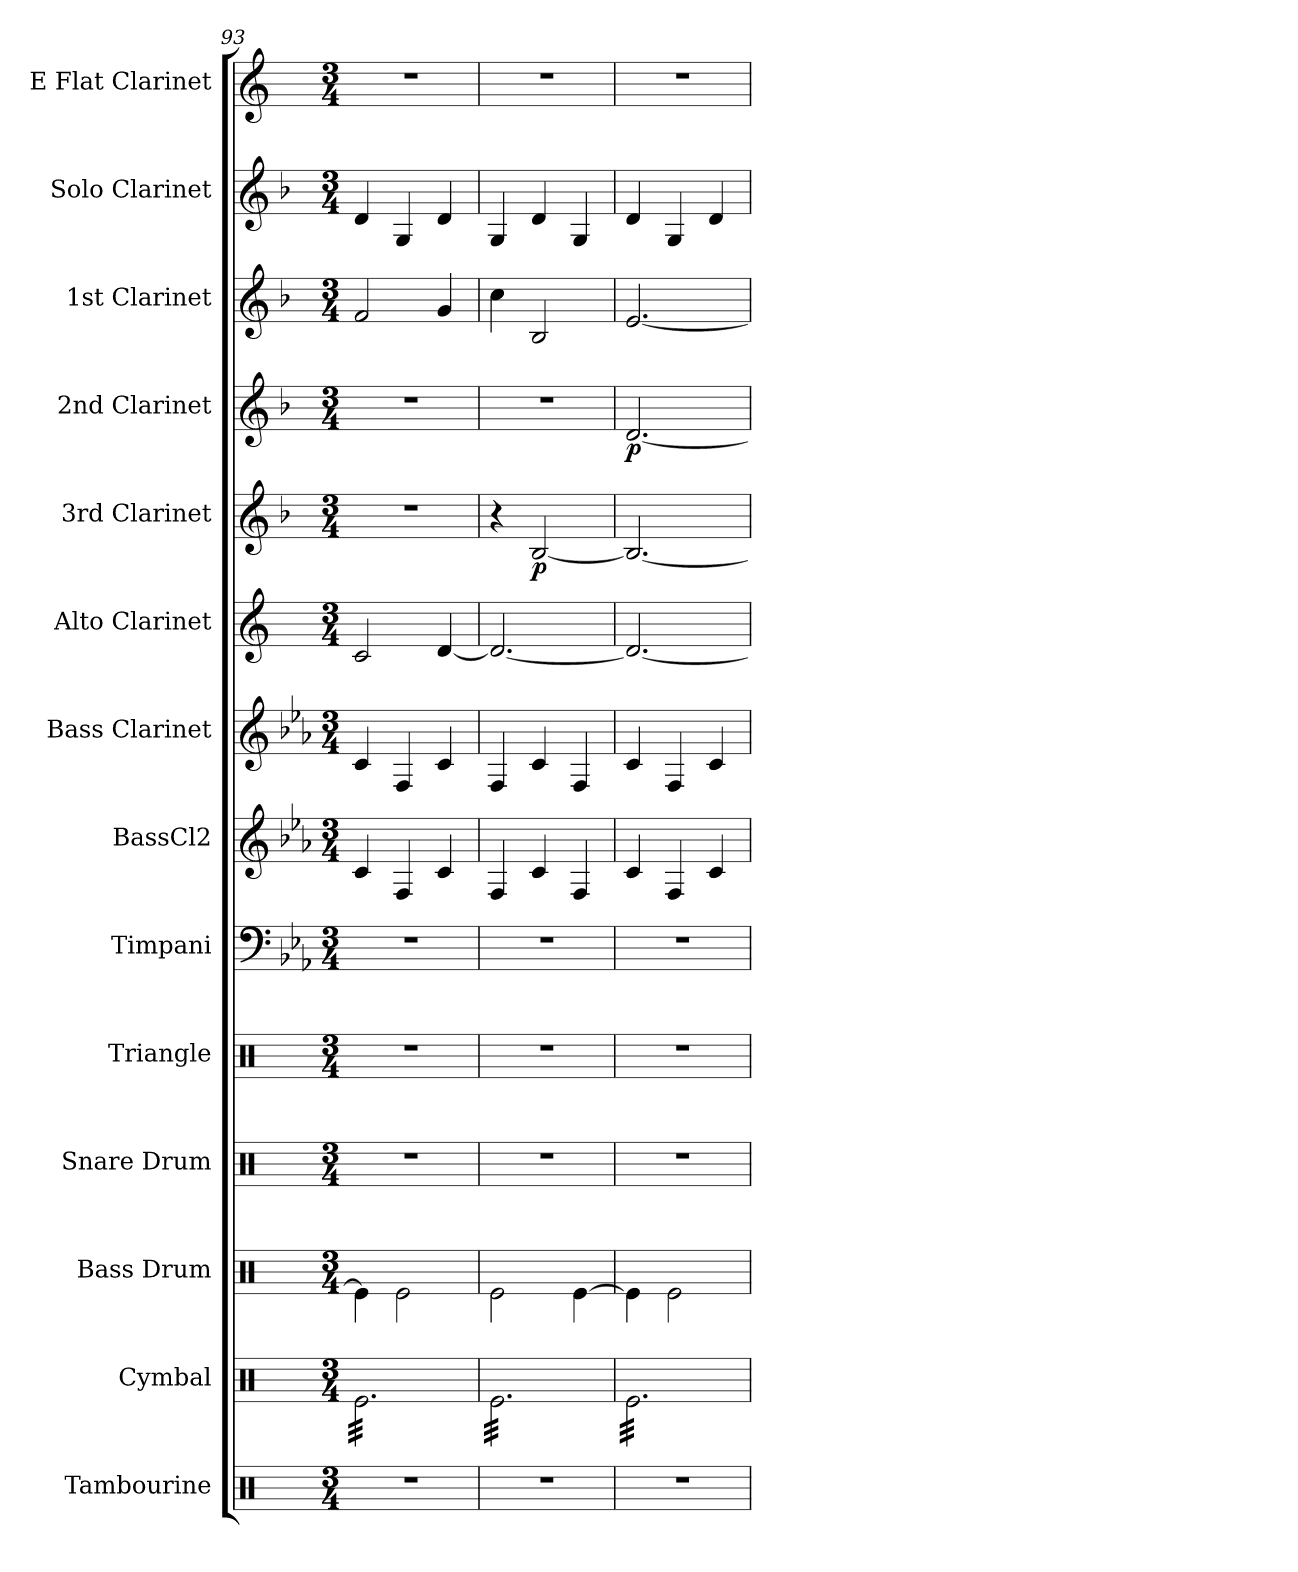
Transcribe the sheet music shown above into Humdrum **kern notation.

**kern	**kern	**kern	**kern	**kern	**kern	**kern	**kern	**kern	**kern	**dynam	**kern	**dynam	**kern	**kern	**kern
*part14	*part13	*part12	*part11	*part10	*part9	*part8	*part7	*part6	*part5	*part5	*part4	*part4	*part3	*part2	*part1
*staff14	*staff13	*staff12	*staff11	*staff10	*staff9	*staff8	*staff7	*staff6	*staff5	*staff5	*staff4	*staff4	*staff3	*staff2	*staff1
*I"Tambourine	*I"Cymbal	*I"Bass Drum	*I"Snare Drum	*I"Triangle	*I"Timpani	*I"BassCl2	*I"Bass Clarinet	*I"Alto Clarinet	*I"3rd Clarinet	*	*I"2nd Clarinet	*	*I"1st Clarinet	*I"Solo Clarinet	*I"E Flat Clarinet
*I'Tamb.	*I'Cym.	*I'B. Dr.	*I'Sn. Dr.	*I'Trgl.	*I'Timp.	*I'B. Cl2	*I'B. Cl.	*I'A. Cl.	*I'3rdCl.	*	*I'2nd Cl.	*	*I'1stCl.	*I'SoloCl.	*
*clefX	*clefX	*clefX	*clefX	*clefX	*clefF4	*clefG2	*clefG2	*clefG2	*clefG2	*	*clefG2	*	*clefG2	*clefG2	*clefG2
*	*	*	*	*	*	*ITrd8c14	*ITrd8c14	*ITrd5c9	*ITrd1c2	*	*ITrd1c2	*	*ITrd1c2	*ITrd1c2	*ITrd-2c-3
*k[]	*k[]	*k[]	*k[]	*k[]	*k[b-e-a-]	*k[b-e-a-]	*k[b-e-a-]	*k[b-e-a-]	*k[b-e-a-]	*	*k[b-e-a-]	*	*k[b-e-a-]	*k[b-e-a-]	*k[b-e-a-]
*M3/4	*M3/4	*M3/4	*M3/4	*M3/4	*M3/4	*M3/4	*M3/4	*M3/4	*M3/4	*	*M3/4	*	*M3/4	*M3/4	*M3/4
=93	=93	=93	=93	=93	=93	=93	=93	=93	=93	=93	=93	=93	=93	=93	=93
*	*tremolo	*	*	*	*	*	*	*	*	*	*	*	*	*	*
2.r	32Re\LLL	4Re\]	2.r	2.r	2.r	4C/	4C/	2E-/	2.r	.	2.r	.	2e-/	4c/	2.r
.	32Re\	.	.	.	.	.	.	.	.	.	.	.	.	.	.
.	32Re\	.	.	.	.	.	.	.	.	.	.	.	.	.	.
.	32Re\	.	.	.	.	.	.	.	.	.	.	.	.	.	.
.	32Re\	.	.	.	.	.	.	.	.	.	.	.	.	.	.
.	32Re\	.	.	.	.	.	.	.	.	.	.	.	.	.	.
.	32Re\	.	.	.	.	.	.	.	.	.	.	.	.	.	.
.	32Re\	.	.	.	.	.	.	.	.	.	.	.	.	.	.
.	32Re\	2Re\	.	.	.	4FF/	4FF/	.	.	.	.	.	.	4F/	.
.	32Re\	.	.	.	.	.	.	.	.	.	.	.	.	.	.
.	32Re\	.	.	.	.	.	.	.	.	.	.	.	.	.	.
.	32Re\	.	.	.	.	.	.	.	.	.	.	.	.	.	.
.	32Re\	.	.	.	.	.	.	.	.	.	.	.	.	.	.
.	32Re\	.	.	.	.	.	.	.	.	.	.	.	.	.	.
.	32Re\	.	.	.	.	.	.	.	.	.	.	.	.	.	.
.	32Re\	.	.	.	.	.	.	.	.	.	.	.	.	.	.
.	32Re\	.	.	.	.	4C/	4C/	[4F/	.	.	.	.	4f/	4c/	.
.	32Re\	.	.	.	.	.	.	.	.	.	.	.	.	.	.
.	32Re\	.	.	.	.	.	.	.	.	.	.	.	.	.	.
.	32Re\	.	.	.	.	.	.	.	.	.	.	.	.	.	.
.	32Re\	.	.	.	.	.	.	.	.	.	.	.	.	.	.
.	32Re\	.	.	.	.	.	.	.	.	.	.	.	.	.	.
.	32Re\	.	.	.	.	.	.	.	.	.	.	.	.	.	.
.	32Re\JJJ	.	.	.	.	.	.	.	.	.	.	.	.	.	.
=94	=94	=94	=94	=94	=94	=94	=94	=94	=94	=94	=94	=94	=94	=94	=94
2.r	32Re\LLL	2Re\	2.r	2.r	2.r	4FF/	4FF/	2.F/_	4r	.	2.r	.	4b-\	4F/	2.r
.	32Re\	.	.	.	.	.	.	.	.	.	.	.	.	.	.
.	32Re\	.	.	.	.	.	.	.	.	.	.	.	.	.	.
.	32Re\	.	.	.	.	.	.	.	.	.	.	.	.	.	.
.	32Re\	.	.	.	.	.	.	.	.	.	.	.	.	.	.
.	32Re\	.	.	.	.	.	.	.	.	.	.	.	.	.	.
.	32Re\	.	.	.	.	.	.	.	.	.	.	.	.	.	.
.	32Re\	.	.	.	.	.	.	.	.	.	.	.	.	.	.
!	!	!	!	!	!	!	!	!	!	!LO:DY:b	!	!	!	!	!
.	32Re\	.	.	.	.	4C/	4C/	.	[2A-/	p	.	.	2A-/	4c/	.
.	32Re\	.	.	.	.	.	.	.	.	.	.	.	.	.	.
.	32Re\	.	.	.	.	.	.	.	.	.	.	.	.	.	.
.	32Re\	.	.	.	.	.	.	.	.	.	.	.	.	.	.
.	32Re\	.	.	.	.	.	.	.	.	.	.	.	.	.	.
.	32Re\	.	.	.	.	.	.	.	.	.	.	.	.	.	.
.	32Re\	.	.	.	.	.	.	.	.	.	.	.	.	.	.
.	32Re\	.	.	.	.	.	.	.	.	.	.	.	.	.	.
.	32Re\	[4Re\	.	.	.	4FF/	4FF/	.	.	.	.	.	.	4F/	.
.	32Re\	.	.	.	.	.	.	.	.	.	.	.	.	.	.
.	32Re\	.	.	.	.	.	.	.	.	.	.	.	.	.	.
.	32Re\	.	.	.	.	.	.	.	.	.	.	.	.	.	.
.	32Re\	.	.	.	.	.	.	.	.	.	.	.	.	.	.
.	32Re\	.	.	.	.	.	.	.	.	.	.	.	.	.	.
.	32Re\	.	.	.	.	.	.	.	.	.	.	.	.	.	.
.	32Re\JJJ	.	.	.	.	.	.	.	.	.	.	.	.	.	.
=95	=95	=95	=95	=95	=95	=95	=95	=95	=95	=95	=95	=95	=95	=95	=95
!	!	!	!	!	!	!	!	!	!	!	!	!LO:DY:b	!	!	!
2.r	32Re\LLL	4Re\]	2.r	2.r	2.r	4C/	4C/	2.F/_	2.A-/_	.	[2.c/	p	[2.d/	4c/	2.r
.	32Re\	.	.	.	.	.	.	.	.	.	.	.	.	.	.
.	32Re\	.	.	.	.	.	.	.	.	.	.	.	.	.	.
.	32Re\	.	.	.	.	.	.	.	.	.	.	.	.	.	.
.	32Re\	.	.	.	.	.	.	.	.	.	.	.	.	.	.
.	32Re\	.	.	.	.	.	.	.	.	.	.	.	.	.	.
.	32Re\	.	.	.	.	.	.	.	.	.	.	.	.	.	.
.	32Re\	.	.	.	.	.	.	.	.	.	.	.	.	.	.
.	32Re\	2Re\	.	.	.	4FF/	4FF/	.	.	.	.	.	.	4F/	.
.	32Re\	.	.	.	.	.	.	.	.	.	.	.	.	.	.
.	32Re\	.	.	.	.	.	.	.	.	.	.	.	.	.	.
.	32Re\	.	.	.	.	.	.	.	.	.	.	.	.	.	.
.	32Re\	.	.	.	.	.	.	.	.	.	.	.	.	.	.
.	32Re\	.	.	.	.	.	.	.	.	.	.	.	.	.	.
.	32Re\	.	.	.	.	.	.	.	.	.	.	.	.	.	.
.	32Re\	.	.	.	.	.	.	.	.	.	.	.	.	.	.
.	32Re\	.	.	.	.	4C/	4C/	.	.	.	.	.	.	4c/	.
.	32Re\	.	.	.	.	.	.	.	.	.	.	.	.	.	.
.	32Re\	.	.	.	.	.	.	.	.	.	.	.	.	.	.
.	32Re\	.	.	.	.	.	.	.	.	.	.	.	.	.	.
.	32Re\	.	.	.	.	.	.	.	.	.	.	.	.	.	.
.	32Re\	.	.	.	.	.	.	.	.	.	.	.	.	.	.
.	32Re\	.	.	.	.	.	.	.	.	.	.	.	.	.	.
.	32Re\JJJ	.	.	.	.	.	.	.	.	.	.	.	.	.	.
*	*Xtremolo	*	*	*	*	*	*	*	*	*	*	*	*	*	*
=	=	=	=	=	=	=	=	=	=	=	=	=	=	=	=
*-	*-	*-	*-	*-	*-	*-	*-	*-	*-	*-	*-	*-	*-	*-	*-
